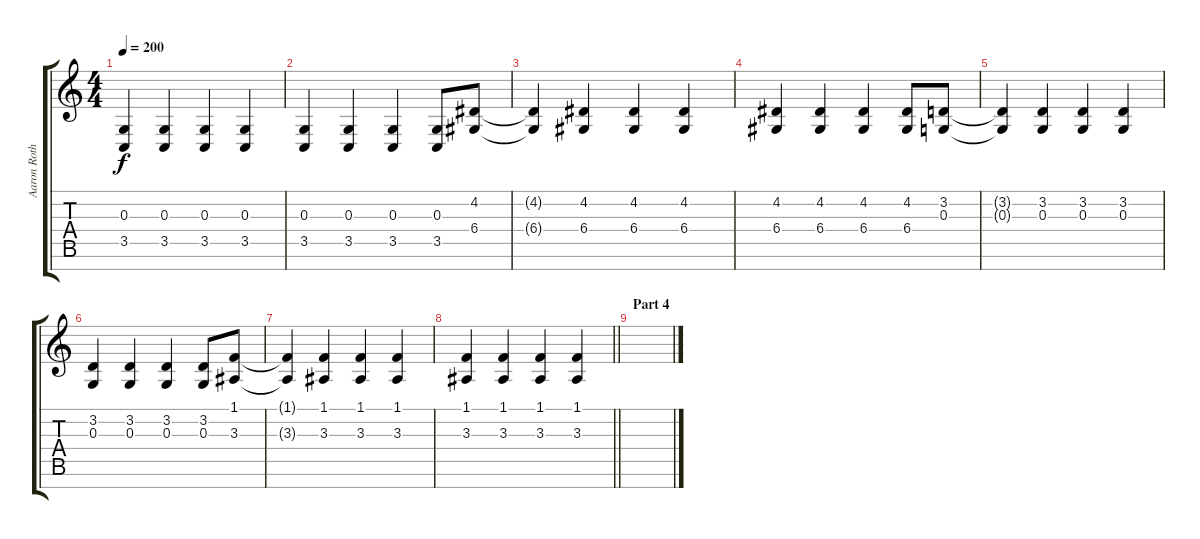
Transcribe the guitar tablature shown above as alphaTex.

\track ("Aaron Rothe" "Aaron Roth") {instrument acousticgrandpiano}
\staff {score tabs}
\tuning (E4 B3 G3 D3 A2 E2 B1) {hide}
\ts (4 4)
\tempo 200
\clef g2
\ks c
(0.3 3.5).4{dy f} (0.3 3.5).4 (0.3 3.5).4 (0.3 3.5).4 |
(0.3 3.5).4 (0.3 3.5).4 (0.3 3.5).4 (0.3 3.5).8 (4.2 6.4).8 |
(4.2{t} 6.4{t}).4 (4.2 6.4).4 (4.2 6.4).4 (4.2 6.4).4 |
(4.2 6.4).4 (4.2 6.4).4 (4.2 6.4).4 (4.2 6.4).8 (3.2 0.3).8 |
(3.2{t} 0.3{t}).4 (3.2 0.3).4 (3.2 0.3).4 (3.2 0.3).4 |
(3.2 0.3).4 (3.2 0.3).4 (3.2 0.3).4 (3.2 0.3).8 (1.1 3.3).8 |
(1.1{t} 3.3{t}).4 (1.1 3.3).4 (1.1 3.3).4 (1.1 3.3).4 |
\barLineRight lightlight
(1.1 3.3).4 (1.1 3.3).4 (1.1 3.3).4 (1.1 3.3).4 |
\section ("" "Part 4")
